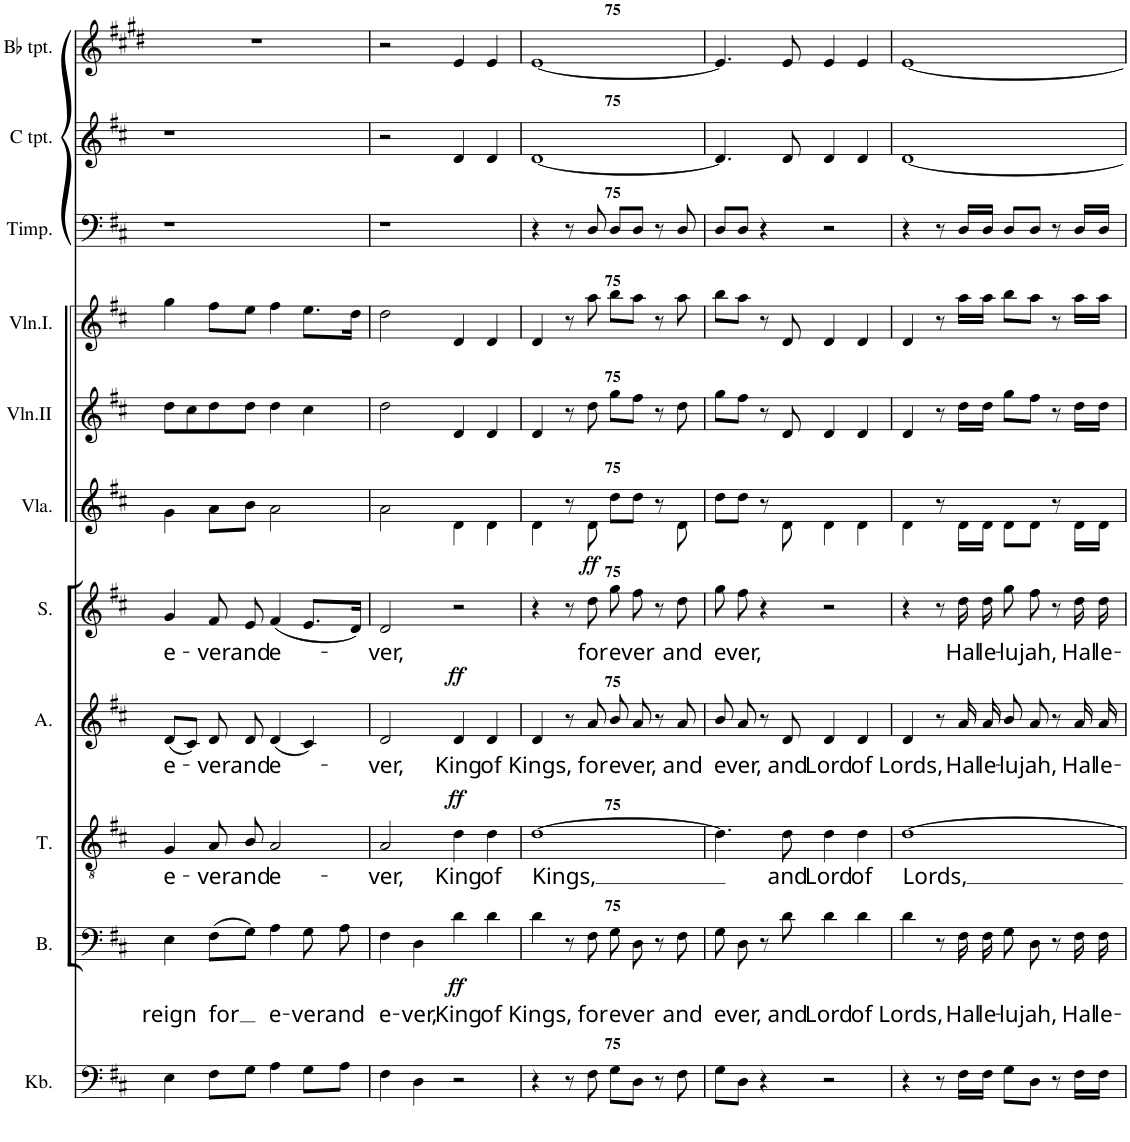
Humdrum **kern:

**kern	**kern	**text	**dynam	**kern	**text	**dynam	**kern	**text	**dynam	**kern	**text	**dynam	**kern	**kern	**kern	**kern	**kern	**kern
*part11	*part10	*part10	*part10	*part9	*part9	*part9	*part8	*part8	*part8	*part7	*part7	*part7	*part6	*part5	*part4	*part3	*part2	*part1
*staff11	*staff10	*staff10	*staff10	*staff9	*staff9	*staff9	*staff8	*staff8	*staff8	*staff7	*staff7	*staff7	*staff6	*staff5	*staff4	*staff3	*staff2	*staff1
*I"Kontrabas	*I"Bass	*	*	*I"Tenor	*	*	*I"Alto	*	*	*I"Soprano	*	*	*I"Viola	*I"Violin II	*I"Violin I.	*I"Timpani	*I"C trompet	*I"Bb trompet
*I'Kb.	*I'B.	*	*	*I'T.	*	*	*I'A.	*	*	*I'S.	*	*	*I'Vla.	*I'Vln.II	*I'Vln.I.	*I'Timp.	*I'C tpt.	*I'Bb tpt.
!!LO:PB:g=z
*clefF4	*clefF4	*	*	*clefGv2	*	*	*clefG2	*	*	*clefG2	*	*	*clefG2	*clefG2	*clefG2	*clefF4	*clefG2	*clefG2
*Trd7c12	*	*	*	*	*	*	*	*	*	*	*	*	*	*	*	*	*Trd1c2	*Trd1c2
*k[f#c#]	*k[f#c#]	*	*	*k[f#c#]	*	*	*k[f#c#]	*	*	*k[f#c#]	*	*	*k[f#c#]	*k[f#c#]	*k[f#c#]	*k[f#c#]	*k[f#c#]	*k[f#c#g#d#]
*M4/4	*M4/4	*	*	*M4/4	*	*	*M4/4	*	*	*M4/4	*	*	*M4/4	*M4/4	*M4/4	*M4/4	*M4/4	*M4/4
=73	=73	=73	=73	=73	=73	=73	=73	=73	=73	=73	=73	=73	=73	=73	=73	=73	=73	=73
!	!	!LO:LY:b	!	!	!LO:LY:b	!	!	!LO:LY:b	!	!	!LO:LY:b	!	!	!	!	!	!	!
4E\	4E\	reign	.	4G/	e-	.	(8d/L	e-	.	4g/	e-	.	4g\	8dd\L	4gg\	1r	1r	1r
.	.	.	.	.	.	.	8c#/J)	.	.	.	.	.	.	8cc#\	.	.	.	.
!	!	!LO:LY:b	!	!	!LO:LY:b	!	!	!LO:LY:b	!	!	!LO:LY:b	!	!	!	!	!	!	!
8F#\L	(8F#\L	for	.	8A/L	-ver	.	8d/	-ver	.	8f#/	-ver	.	8a\L	8dd\	8ff#\L	.	.	.
!	!	!	!	!	!LO:LY:b	!	!	!LO:LY:b	!	!	!LO:LY:b	!	!	!	!	!	!	!
8G\J	8G\J)	.	.	8B/J	and	.	8d/	and	.	8e/	and	.	8b\J	8dd\J	8ee\J	.	.	.
!	!	!LO:LY:b	!	!	!LO:LY:b	!	!	!LO:LY:b	!	!	!LO:LY:b	!	!	!	!	!	!	!
4A\	4A\	e-	.	2A/	e-	.	(4d/	e-	.	(4f#/	e-	.	2a\	4dd\	4ff#\	.	.	.
!	!	!LO:LY:b	!	!	!	!	!	!	!	!	!	!	!	!	!	!	!	!
8G\L	8G\	-ver	.	.	.	.	4c#/)	.	.	8.e/L	.	.	.	4cc#\	8.ee\L	.	.	.
!	!	!LO:LY:b	!	!	!	!	!	!	!	!	!	!	!	!	!	!	!	!
8A\J	8A\	and	.	.	.	.	.	.	.	.	.	.	.	.	.	.	.	.
.	.	.	.	.	.	.	.	.	.	16d/Jk)	.	.	.	.	16dd\Jk	.	.	.
=74	=74	=74	=74	=74	=74	=74	=74	=74	=74	=74	=74	=74	=74	=74	=74	=74	=74	=74
!	!	!LO:LY:b	!	!	!LO:LY:b	!	!	!LO:LY:b	!	!	!LO:LY:b	!	!	!	!	!	!	!
4F#\	4F#\	e-	.	2A/	-ver,	.	2d/	-ver,	.	2d/	-ver,	.	2a\	2dd\	2dd\	1r	2r	2r
!	!	!LO:LY:b	!	!	!	!	!	!	!	!	!	!	!	!	!	!	!	!
4D\	4D\	-ver,	.	.	.	.	.	.	.	.	.	.	.	.	.	.	.	.
!	!	!LO:LY:b	!LO:DY:b	!	!LO:LY:b	!LO:DY:a	!	!LO:LY:b	!LO:DY:a	!	!	!	!	!	!	!	!	!
2r	4d\	King	ff	4d\	King	ff	4d/	King	ff	2r	.	.	4d\	4d/	4d/	.	4d/	4e/
!	!	!LO:LY:b	!	!	!LO:LY:b	!	!	!LO:LY:b	!	!	!	!	!	!	!	!	!	!
.	4d\	of	.	4d\	of	.	4d/	of	.	.	.	.	4d\	4d/	4d/	.	4d/	4e/
=75	=75	=75	=75	=75	=75	=75	=75	=75	=75	=75	=75	=75	=75	=75	=75	=75	=75	=75
!	!	!LO:LY:b	!	!	!LO:LY:b	!	!	!LO:LY:b	!	!	!	!	!	!	!	!	!	!
4r	4d\	Kings,	.	[1d	-Kings,	.	4d/	Kings,	.	4r	.	.	4d\	4d/	4d/	4r	[1d	[1e
8r	8r	.	.	.	.	.	8r	.	.	8r	.	.	8r	8r	8r	8r	.	.
!	!	!LO:LY:b	!	!	!	!	!	!LO:LY:b	!	!	!LO:LY:b	!LO:DY:a	!	!	!	!	!	!
8F#\	8F#\	for	.	.	.	.	8a/	for	.	8dd\	for	ff	8d\	8dd\	8aa\	8D/	.	.
!	!	!LO:LY:b	!	!	!	!	!	!LO:LY:b	!	!	!LO:LY:b	!	!	!	!	!	!	!
8G\L	8G\	e-	.	.	.	.	8b/	e-	.	8gg\	e-	.	8dd\L	8gg\L	8bb\L	8D/L	.	.
!	!	!LO:LY:b	!	!	!	!	!	!LO:LY:b	!	!	!LO:LY:b	!	!	!	!	!	!	!
8D\J	8D\	-ver	.	.	.	.	8a/	-ver,	.	8ff#\	-ver	.	8dd\J	8ff#\J	8aa\J	8D/J	.	.
8r	8r	.	.	.	.	.	8r	.	.	8r	.	.	8r	8r	8r	8r	.	.
!	!	!LO:LY:b	!	!	!	!	!	!LO:LY:b	!	!	!LO:LY:b	!	!	!	!	!	!	!
8F#\	8F#\	and	.	.	.	.	8a/	and	.	8dd\	and	.	8d\	8dd\	8aa\	8D/	.	.
=76	=76	=76	=76	=76	=76	=76	=76	=76	=76	=76	=76	=76	=76	=76	=76	=76	=76	=76
!	!	!LO:LY:b	!	!	!	!	!	!LO:LY:b	!	!	!LO:LY:b	!	!	!	!	!	!	!
8G\L	8G\	e-	.	4.d\]	.	.	8b/	e-	.	8gg\	e-	.	8dd\L	8gg\L	8bb\L	8D/L	4.d/]	4.e/]
!	!	!LO:LY:b	!	!	!	!	!	!LO:LY:b	!	!	!LO:LY:b	!	!	!	!	!	!	!
8D\J	8D\	-ver,	.	.	.	.	8a/	-ver,	.	8ff#\	-ver,	.	8dd\J	8ff#\J	8aa\J	8D/J	.	.
4r	8r	.	.	.	.	.	8r	.	.	4r	.	.	8r	8r	8r	4r	.	.
!	!	!LO:LY:b	!	!	!LO:LY:b	!	!	!LO:LY:b	!	!	!	!	!	!	!	!	!	!
.	8d\	and	.	8d\	and	.	8d/	and	.	.	.	.	8d\	8d/	8d/	.	8d/	8e/
!	!	!LO:LY:b	!	!	!LO:LY:b	!	!	!LO:LY:b	!	!	!	!	!	!	!	!	!	!
2r	4d\	Lord	.	4d\	Lord	.	4d/	Lord	.	2r	.	.	4d\	4d/	4d/	2r	4d/	4e/
!	!	!LO:LY:b	!	!	!LO:LY:b	!	!	!LO:LY:b	!	!	!	!	!	!	!	!	!	!
.	4d\	of	.	4d\	of	.	4d/	of	.	.	.	.	4d\	4d/	4d/	.	4d/	4e/
=77	=77	=77	=77	=77	=77	=77	=77	=77	=77	=77	=77	=77	=77	=77	=77	=77	=77	=77
!	!	!LO:LY:b	!	!	!LO:LY:b	!	!	!LO:LY:b	!	!	!	!	!	!	!	!	!	!
4r	4d\	Lords,	.	[1d	Lords,	.	4d/	Lords,	.	4r	.	.	4d\	4d/	4d/	4r	[1d	[1e
8r	8r	.	.	.	.	.	8r	.	.	8r	.	.	8r	8r	8r	8r	.	.
!	!	!LO:LY:b	!	!	!	!	!	!LO:LY:b	!	!	!LO:LY:b	!	!	!	!	!	!	!
16F#\LL	16F#\	Hal-	.	.	.	.	16a/	Hal-	.	16dd\	Hal-	.	16d\LL	16dd\LL	16aa\LL	16D/LL	.	.
!	!	!LO:LY:b	!	!	!	!	!	!LO:LY:b	!	!	!LO:LY:b	!	!	!	!	!	!	!
16F#\JJ	16F#\	-le-	.	.	.	.	16a/	-le-	.	16dd\	-le-	.	16d\JJ	16dd\JJ	16aa\JJ	16D/JJ	.	.
!	!	!LO:LY:b	!	!	!	!	!	!LO:LY:b	!	!	!LO:LY:b	!	!	!	!	!	!	!
8G\L	8G\	-lu-	.	.	.	.	8b/	-lu-	.	8gg\	-lu-	.	8d\L	8gg\L	8bb\L	8D/L	.	.
!	!	!LO:LY:b	!	!	!	!	!	!LO:LY:b	!	!	!LO:LY:b	!	!	!	!	!	!	!
8D\J	8D\	-jah,	.	.	.	.	8a/	-jah,	.	8ff#\	-jah,	.	8d\J	8ff#\J	8aa\J	8D/J	.	.
8r	8r	.	.	.	.	.	8r	.	.	8r	.	.	8r	8r	8r	8r	.	.
!	!	!LO:LY:b	!	!	!	!	!	!LO:LY:b	!	!	!LO:LY:b	!	!	!	!	!	!	!
16F#\LL	16F#\	Hal-	.	.	.	.	16a/	Hal-	.	16dd\	Hal-	.	16d\LL	16dd\LL	16aa\LL	16D/LL	.	.
!	!	!LO:LY:b	!	!	!	!	!	!LO:LY:b	!	!	!LO:LY:b	!	!	!	!	!	!	!
16F#\JJ	16F#\	-le-	.	.	.	.	16a/	-le-	.	16dd\	-le-	.	16d\JJ	16dd\JJ	16aa\JJ	16D/JJ	.	.
=	=	=	=	=	=	=	=	=	=	=	=	=	=	=	=	=	=	=
*-	*-	*-	*-	*-	*-	*-	*-	*-	*-	*-	*-	*-	*-	*-	*-	*-	*-	*-
